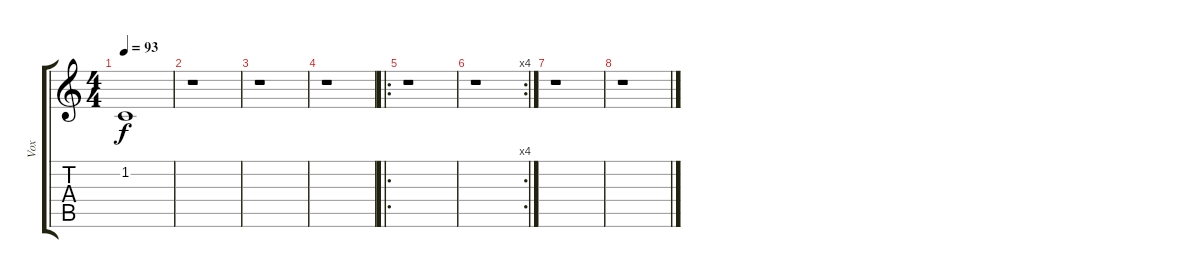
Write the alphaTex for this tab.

\track ("Vox" "Vox") {instrument bassoon}
\staff {score tabs}
\tuning (E4 B3 G3 D3 A2 E2) {hide}
\ts (4 4)
\tempo 93
\clef g2
\ks c
1.2{t}.1{dy f} |
r.1 |
r.1 |
r.1 |
\ro
r.1 |
\rc 4
r.1 |
r.1 |
r.1
